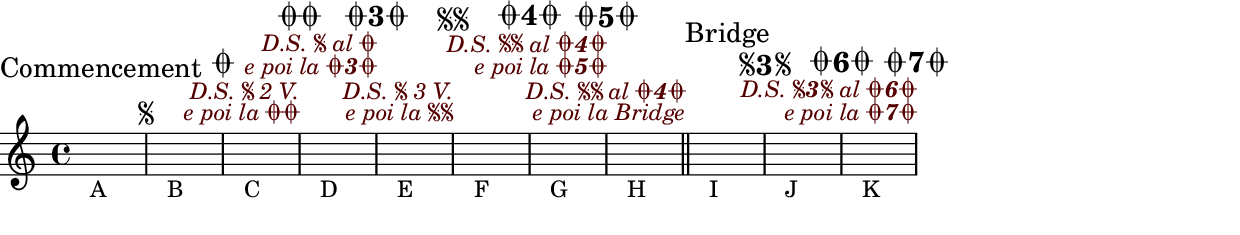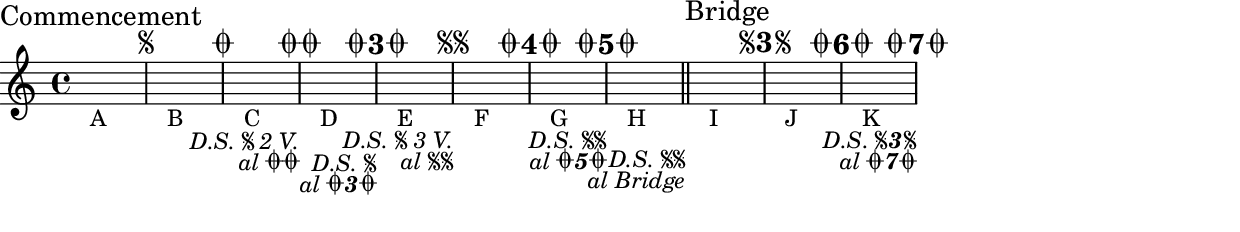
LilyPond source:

%% Generated by lilypond-book
%% Options: [exampleindent=10.16\mm,indent=0\mm,line-width=160\mm]
\include "lilypond-book-preamble.ly"


% ****************************************************************
% Start cut-&-pastable-section
% ****************************************************************

#(ly:set-option 'eps-box-padding 3.000000)



\paper {
  indent = 0\mm
  line-width = 160\mm
  % offset the left padding, also add 1mm as lilypond creates cropped
  % images with a little space on the right
  line-width = #(- line-width (* mm  3.000000) (* mm 1))
}

\layout {
  
}




% ****************************************************************
% ly snippet:
% ****************************************************************
\sourcefilename "/lilypond-2.24.3/input/regression/repeat-ds-torture.ly"
\sourcefileline 0
\version "2.23.6"

#(ly:set-option 'warning-as-error #t)

\header {
  texidoc="This tests mark formatting and placement for three
sequential @code{\\repeat segno} sections, each with three alternative
endings, with some used for multiple volte."
}

\layout {
  ragged-right = ##t
}

piece = \new Voice \fixed c' {
  \sectionLabel "Commencement"
  s1_"A"
  \repeat segno 7 {
    s1_"B"
    \alternative {
      \volta 1,2 s1_"C"
      \volta 3 s1_"D"
      \volta 5,7,6,4 s1_"E"
    }
  }
  \repeat segno 3 {
    s1_"F"
    \alternative {
      s1_"G"
      s1_"H"
      %% There is no mark conflict here because the coda mark is
      %% suppressed for any alternative with zero duration.
      << \section \sectionLabel "Bridge" s4*0 >>
    }
  }
  s1_"I"
  \repeat segno 3 {
    s1_"J"
    \alternative {
      s1_"K"
      s1_"L"
      <>
    }
  }
  \section \sectionLabel "Fade-out" s1_"M"
  \fine
}

\new Score \with {
  \override JumpScript.direction = #UP % make a mess (spatially)
  \override JumpScript.color = "#500" % improve reviewability
} {
  \new Staff \with { instrumentName = "default" } \piece
}

\new Score \with {
  dalSegnoTextFormatter = #format-dal-segno-text-brief
} {
  \new Staff \with { instrumentName = "brief" } \piece
}



% ****************************************************************
% end ly snippet
% ****************************************************************
